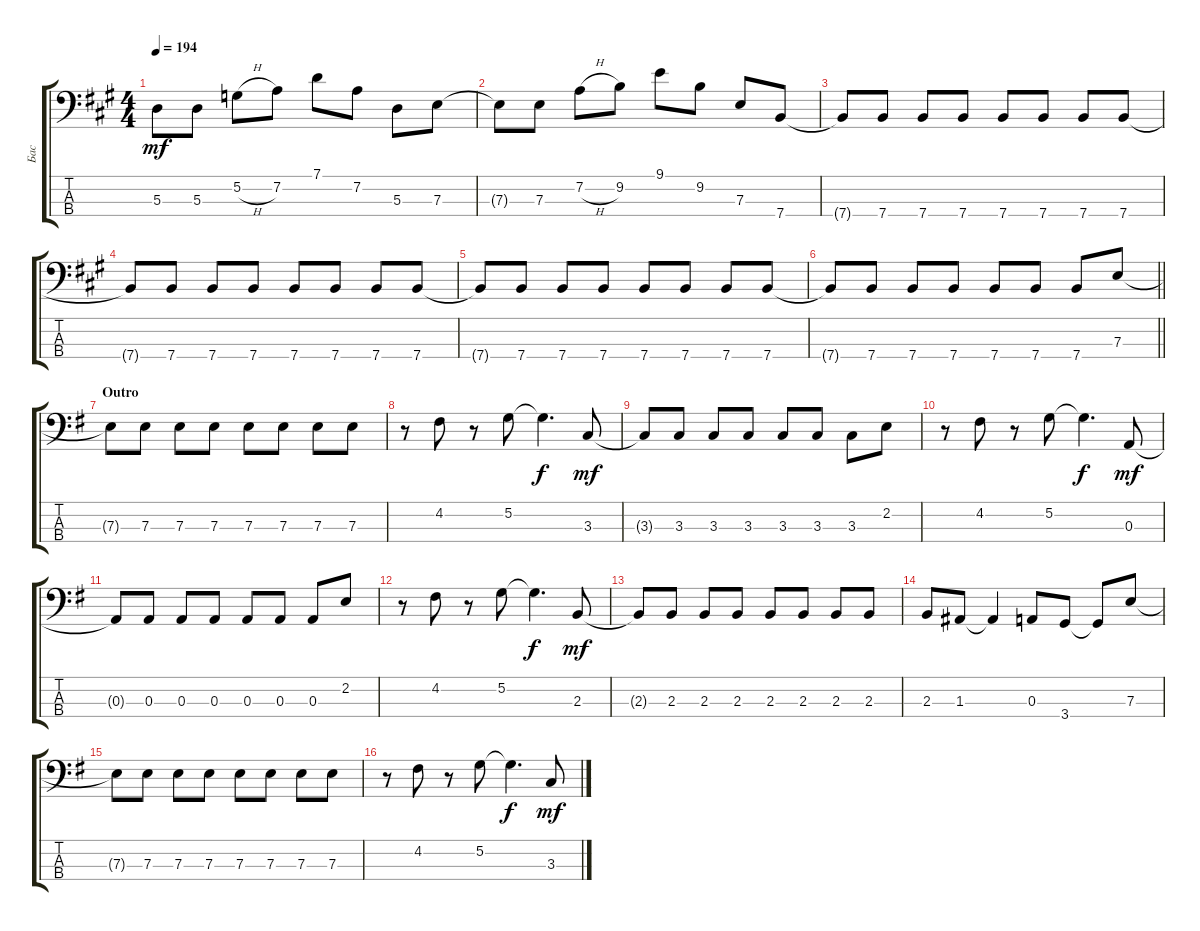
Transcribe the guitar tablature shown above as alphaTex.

\track ("Бас" "Бас") {instrument electricbassfinger}
\staff {score tabs}
\tuning (G2 D2 A1 E1) {hide}
\ts (4 4)
\tempo 194
\clef f4
\ks f#minor
5.3{t}.8{dy mf} 5.3.8 5.2{h}.8 7.2.8 7.1.8 7.2.8 5.3.8 7.3.8 |
7.3{t}.8 7.3.8 7.2{h}.8 9.2.8 9.1.8 9.2.8 7.3.8 7.4.8 |
7.4{t}.8 7.4.8 7.4.8 7.4.8 7.4.8 7.4.8 7.4.8 7.4.8 |
7.4{t}.8 7.4.8 7.4.8 7.4.8 7.4.8 7.4.8 7.4.8 7.4.8 |
7.4{t}.8 7.4.8 7.4.8 7.4.8 7.4.8 7.4.8 7.4.8 7.4.8 |
\barLineRight lightlight
7.4{t}.8 7.4.8 7.4.8 7.4.8 7.4.8 7.4.8 7.4.8 7.3.8 |
\section ("" "Outro")
\ks eminor
7.3{t}.8 7.3.8 7.3.8 7.3.8 7.3.8 7.3.8 7.3.8 7.3.8 |
r.8 4.2.8 r.8 5.2.8 5.2{t}.4{d dy f} 3.3.8{dy mf} |
3.3{t}.8 3.3.8 3.3.8 3.3.8 3.3.8 3.3.8 3.3.8 2.2.8 |
r.8 4.2.8 r.8 5.2.8 5.2{t}.4{d dy f} 0.3.8{dy mf} |
0.3{t}.8 0.3.8 0.3.8 0.3.8 0.3.8 0.3.8 0.3.8 2.2.8 |
r.8 4.2.8 r.8 5.2.8 5.2{t}.4{d dy f} 2.3.8{dy mf} |
2.3{t}.8 2.3.8 2.3.8 2.3.8 2.3.8 2.3.8 2.3.8 2.3.8 |
2.3.8 1.3.8 1.3{t}.4 0.3.8 3.4.8 3.4{t}.8 7.3.8 |
7.3{t}.8 7.3.8 7.3.8 7.3.8 7.3.8 7.3.8 7.3.8 7.3.8 |
r.8 4.2.8 r.8 5.2.8 5.2{t}.4{d dy f} 3.3.8{dy mf}
